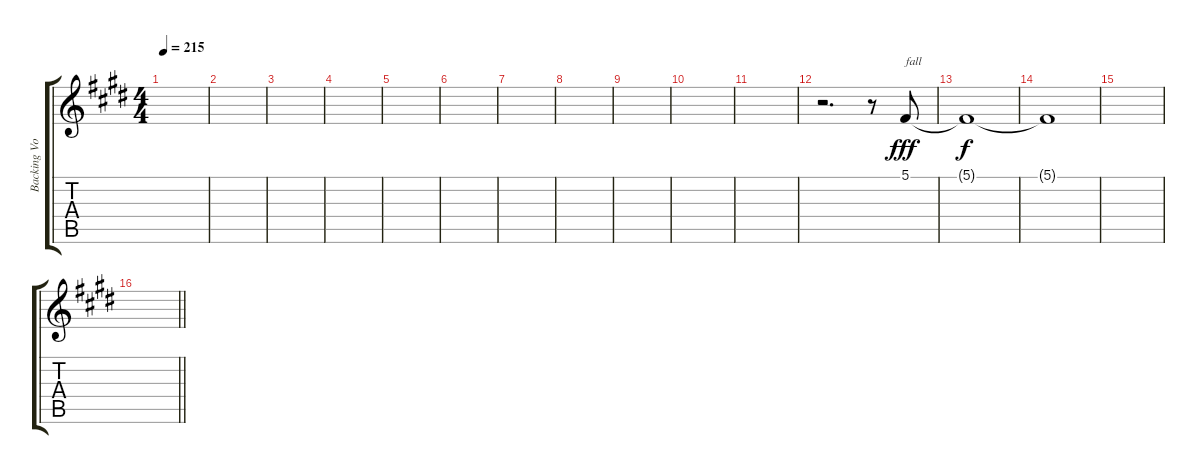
\track ("Backing Vocals" "Backing Vo") {instrument tenorsax}
\staff {score tabs}
\tuning (Db4 Ab3 E3 B2 Gb2 Db2) {hide}
\ts (4 4)
\tempo 215
\clef g2
\ks e
|
|
|
|
|
|
|
|
|
|
|
r.2{d} r.8 5.1.8{txt "fall" dy fff} |
5.1{t}.1{dy f} |
5.1{t}.1 |
|
\barLineRight lightlight
